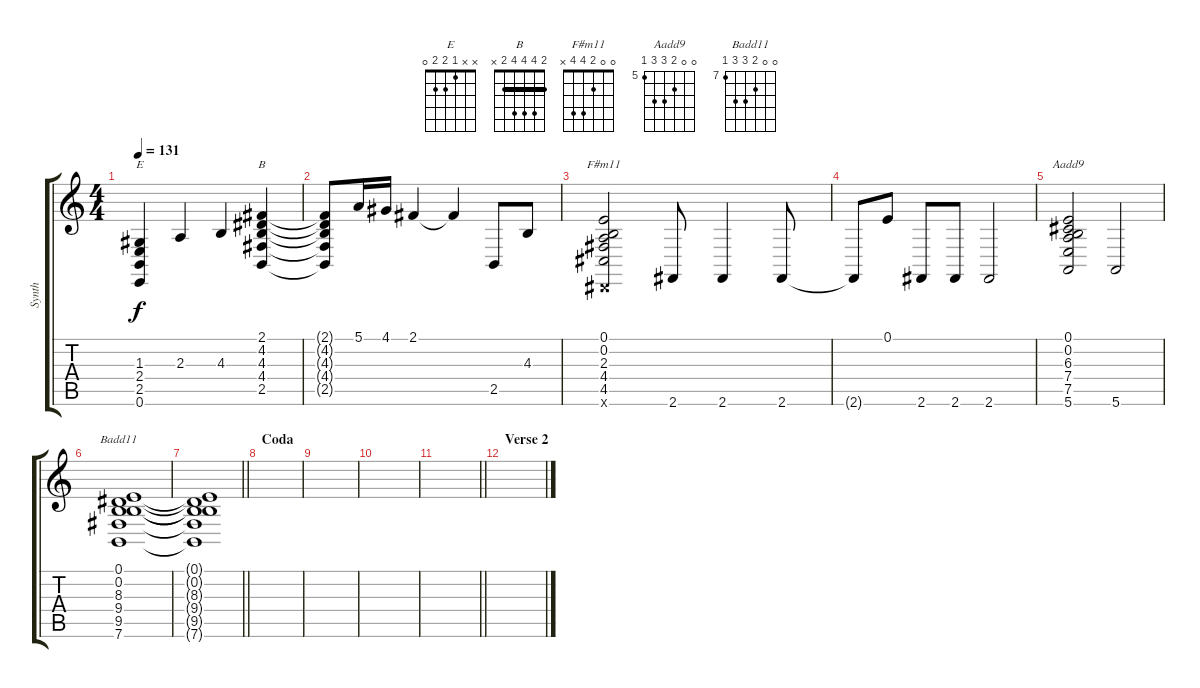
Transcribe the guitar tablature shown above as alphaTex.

\track ("Synth" "Synth") {instrument stringensemble2}
\staff {score tabs}
\tuning (E4 B3 G3 D3 A2 E2) {hide}
\chord ("E" x x 1 2 2 0)
\chord ("B" 2 4 4 4 2 x) {barre 2}
\chord ("F#m11" 0 0 2 4 4 x)
\chord ("Aadd9" 0 0 6 7 7 5) {firstfret 5}
\chord ("Badd11" 0 0 8 9 9 7) {firstfret 7}
\ts (4 4)
\tempo 131
\clef g2
\ks c
(1.3 2.4 2.5 0.6).4{ch "E" dy f} 2.3.4 4.3.4 (2.1 4.2 4.3 4.4 2.5).4{ch "B"} |
(2.1{t} 4.2{t} 4.3{t} 4.4{t} 2.5{t}).8 5.1.16 4.1.16 2.1.4 2.1{t}.4 2.5.8 4.3.8 |
(0.1 0.2 2.3 4.4 4.5 -1.6{x}).2{ch "F#m11"} 2.6.8 2.6.4 2.6.8 |
2.6{t}.8 0.1.8 2.6.8 2.6.8 2.6.2 |
(0.1 0.2 6.3 7.4 7.5 5.6).2{ch "Aadd9"} 5.6.2 |
(0.1 0.2 8.3 9.4 9.5 7.6).1{ch "Badd11"} |
\barLineRight lightlight
(0.1{t} 0.2{t} 8.3{t} 9.4{t} 9.5{t} 7.6{t}).1 |
\section ("" "Coda")
|
|
|
\barLineRight lightlight
|
\section ("" "Verse 2")
